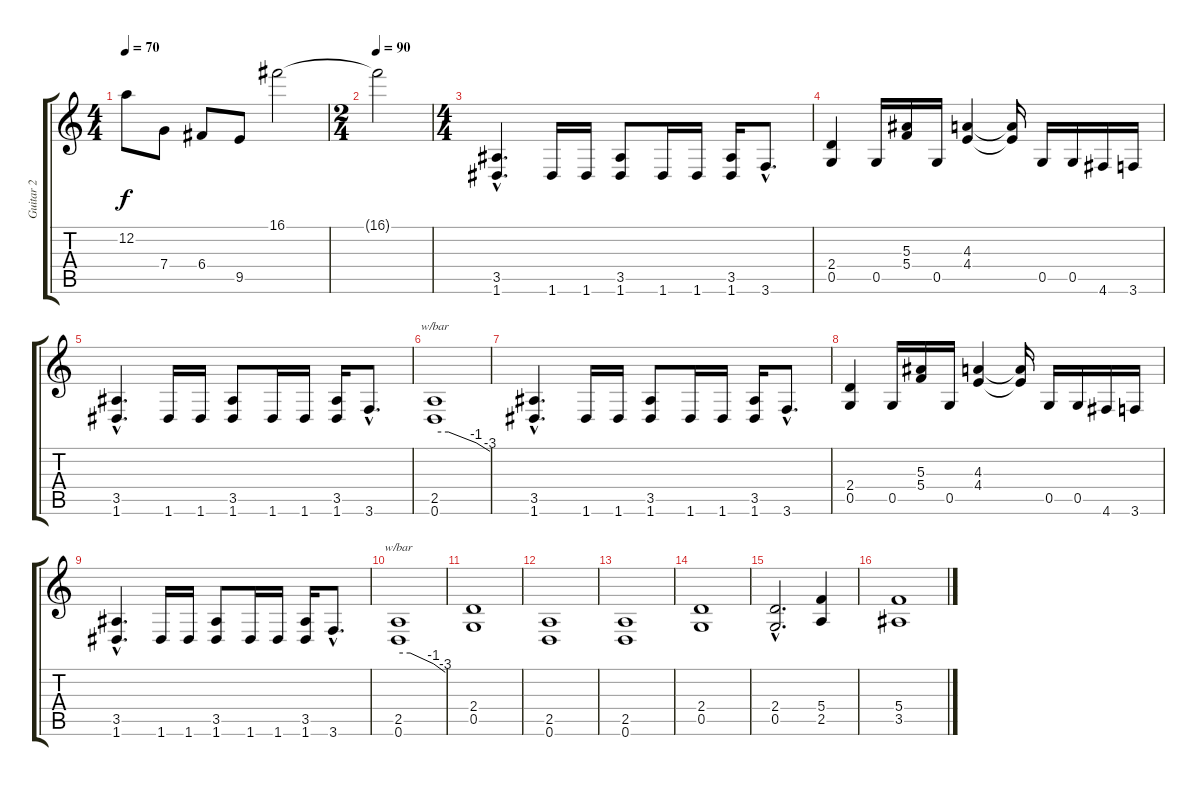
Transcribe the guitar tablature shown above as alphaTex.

\track ("Guitar 2" "Guitar 2") {instrument acousticguitarnylon}
\staff {score tabs}
\tuning (D4 A3 F3 C3 G2 D2) {hide}
\ts (4 4)
\tempo 70
\clef g2
\ks c
12.2.8{dy f} 7.4.8 6.4.8 9.5.8 16.1.2 |
\ts (2 4)
\tempo 90
16.1{t}.2 |
\ts (4 4)
(3.5{hac} 1.6{hac}).4{d instrument overdrivenguitar} 1.6.16 1.6.16 (3.5 1.6).8 1.6.16 1.6.16 (3.5 1.6).16 3.6{hac}.8{d} |
(2.4 0.5).4 0.5.16 (5.3 5.4).16 0.5.16 (4.3 4.4).4 (4.3{t} 4.4{t}).16 0.5.16 0.5.16 4.6.16 3.6.16 |
(3.5{hac} 1.6{hac}).4{d} 1.6.16 1.6.16 (3.5 1.6).8 1.6.16 1.6.16 (3.5 1.6).16 3.6{hac}.8{d} |
(2.5 0.6).1{tbe (custom default 0 0 15 0 45 -4 60 -12)} |
(3.5{hac} 1.6{hac}).4{d} 1.6.16 1.6.16 (3.5 1.6).8 1.6.16 1.6.16 (3.5 1.6).16 3.6{hac}.8{d} |
(2.4 0.5).4 0.5.16 (5.3 5.4).16 0.5.16 (4.3 4.4).4 (4.3{t} 4.4{t}).16 0.5.16 0.5.16 4.6.16 3.6.16 |
(3.5{hac} 1.6{hac}).4{d} 1.6.16 1.6.16 (3.5 1.6).8 1.6.16 1.6.16 (3.5 1.6).16 3.6{hac}.8{d} |
(2.5 0.6).1{tbe (custom default 0 0 15 0 45 -4 60 -12)} |
(2.4 0.5).1 |
(2.5 0.6).1 |
(2.5 0.6).1 |
(2.4 0.5).1 |
(2.4{hac} 0.5{hac}).2{d} (5.4 2.5).4 |
(5.4 3.5).1
